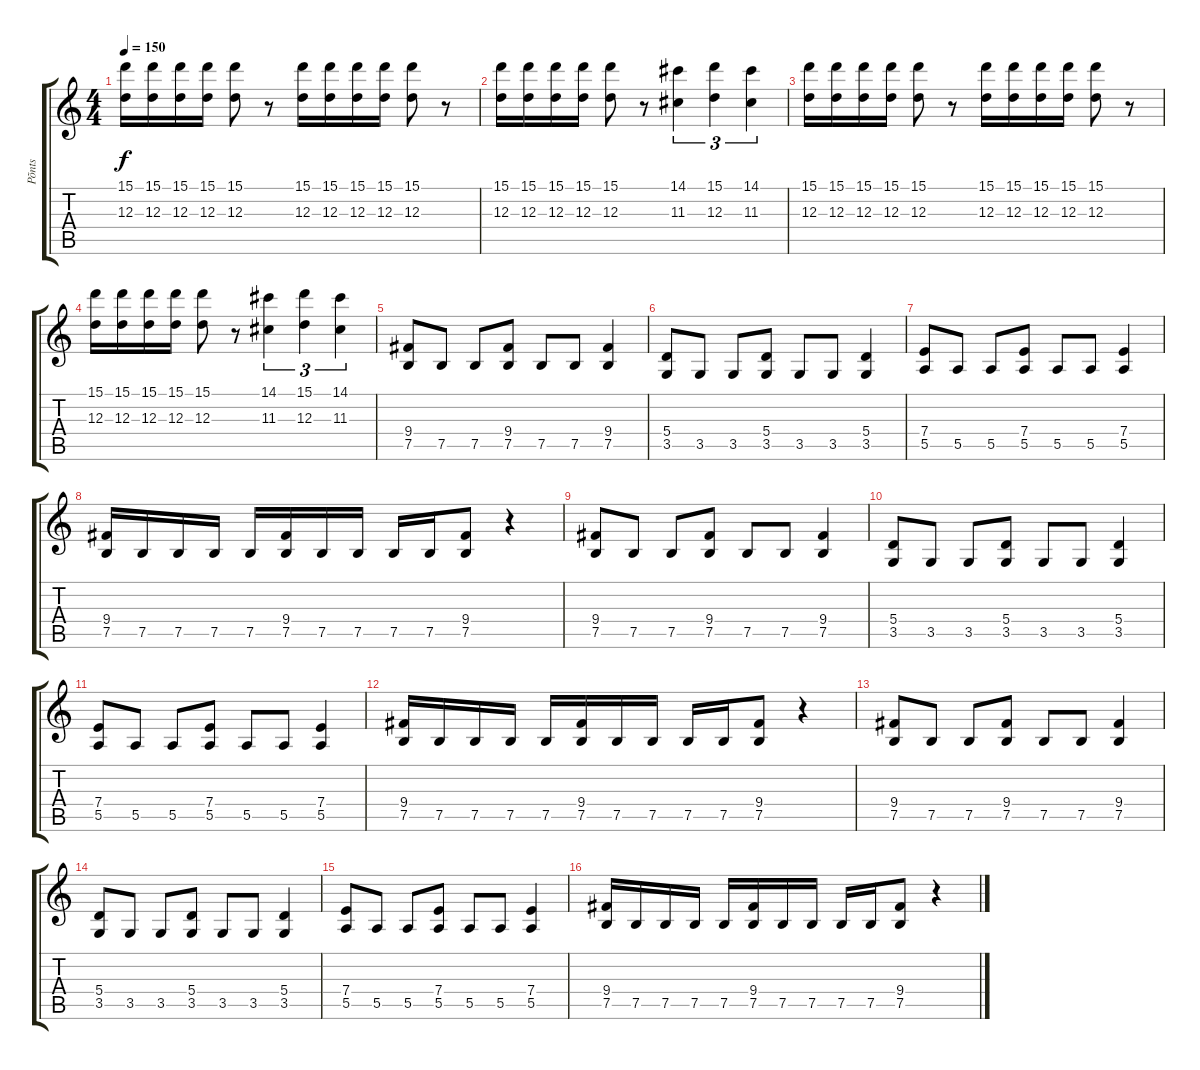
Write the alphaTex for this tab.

\track ("Põnts" "Põnts") {instrument distortionguitar}
\staff {score tabs}
\tuning (B3 Gb3 D3 A2 E2 B1) {hide}
\ts (4 4)
\tempo 150
\clef g2
\ks c
(15.1 12.3).16{dy f} (15.1 12.3).16 (15.1 12.3).16 (15.1 12.3).16 (15.1 12.3).8 r.8 (15.1 12.3).16 (15.1 12.3).16 (15.1 12.3).16 (15.1 12.3).16 (15.1 12.3).8 r.8 |
(15.1 12.3).16 (15.1 12.3).16 (15.1 12.3).16 (15.1 12.3).16 (15.1 12.3).8 r.8 (14.1 11.3).4{tu (3 2)} (15.1 12.3).4{tu (3 2)} (14.1 11.3).4{tu (3 2)} |
(15.1 12.3).16 (15.1 12.3).16 (15.1 12.3).16 (15.1 12.3).16 (15.1 12.3).8 r.8 (15.1 12.3).16 (15.1 12.3).16 (15.1 12.3).16 (15.1 12.3).16 (15.1 12.3).8 r.8 |
(15.1 12.3).16 (15.1 12.3).16 (15.1 12.3).16 (15.1 12.3).16 (15.1 12.3).8 r.8 (14.1 11.3).4{tu (3 2)} (15.1 12.3).4{tu (3 2)} (14.1 11.3).4{tu (3 2)} |
(9.4 7.5).8 7.5.8 7.5.8 (9.4 7.5).8 7.5.8 7.5.8 (9.4 7.5).4 |
(5.4 3.5).8 3.5.8 3.5.8 (5.4 3.5).8 3.5.8 3.5.8 (5.4 3.5).4 |
(7.4 5.5).8 5.5.8 5.5.8 (7.4 5.5).8 5.5.8 5.5.8 (7.4 5.5).4 |
(9.4 7.5).16 7.5.16 7.5.16 7.5.16 7.5.16 (9.4 7.5).16 7.5.16 7.5.16 7.5.16 7.5.16 (9.4 7.5).8 r.4 |
(9.4 7.5).8 7.5.8 7.5.8 (9.4 7.5).8 7.5.8 7.5.8 (9.4 7.5).4 |
(5.4 3.5).8 3.5.8 3.5.8 (5.4 3.5).8 3.5.8 3.5.8 (5.4 3.5).4 |
(7.4 5.5).8 5.5.8 5.5.8 (7.4 5.5).8 5.5.8 5.5.8 (7.4 5.5).4 |
(9.4 7.5).16 7.5.16 7.5.16 7.5.16 7.5.16 (9.4 7.5).16 7.5.16 7.5.16 7.5.16 7.5.16 (9.4 7.5).8 r.4 |
(9.4 7.5).8 7.5.8 7.5.8 (9.4 7.5).8 7.5.8 7.5.8 (9.4 7.5).4 |
(5.4 3.5).8 3.5.8 3.5.8 (5.4 3.5).8 3.5.8 3.5.8 (5.4 3.5).4 |
(7.4 5.5).8 5.5.8 5.5.8 (7.4 5.5).8 5.5.8 5.5.8 (7.4 5.5).4 |
(9.4 7.5).16 7.5.16 7.5.16 7.5.16 7.5.16 (9.4 7.5).16 7.5.16 7.5.16 7.5.16 7.5.16 (9.4 7.5).8 r.4
